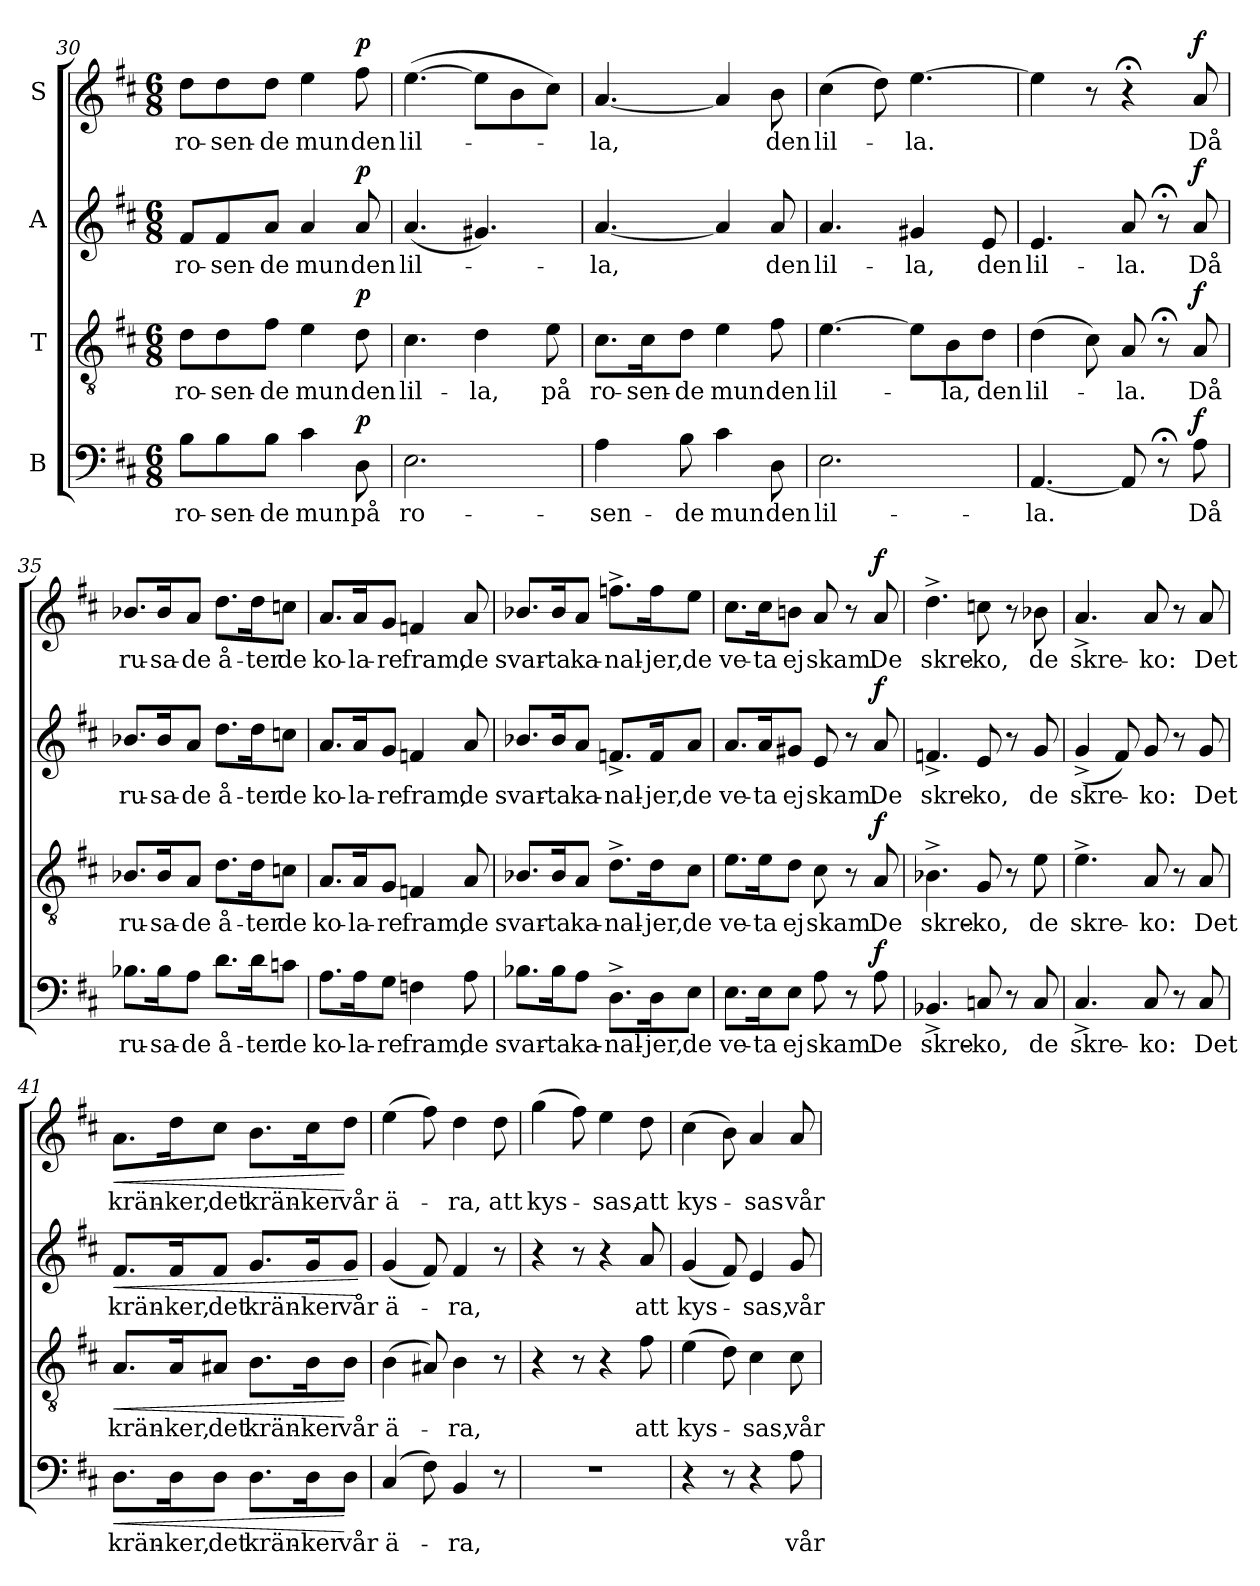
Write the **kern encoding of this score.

**kern	**text	**dynam	**kern	**text	**dynam	**kern	**text	**dynam	**kern	**text	**dynam
*part4	*part4	*part4	*part3	*part3	*part3	*part2	*part2	*part2	*part1	*part1	*part1
*staff4	*staff4	*staff4	*staff3	*staff3	*staff3	*staff2	*staff2	*staff2	*staff1	*staff1	*staff1
*I"B	*	*	*I"T	*	*	*I"A	*	*	*I"S	*	*
*clefF4	*	*	*clefGv2	*	*	*clefG2	*	*	*clefG2	*	*
*k[f#c#]	*	*	*k[f#c#]	*	*	*k[f#c#]	*	*	*k[f#c#]	*	*
*D:	*	*	*D:	*	*	*D:	*	*	*D:	*	*
*M6/8	*	*	*M6/8	*	*	*M6/8	*	*	*M6/8	*	*
=30	=30	=30	=30	=30	=30	=30	=30	=30	=30	=30	=30
!	!LO:LY:b	!	!	!LO:LY:b	!	!	!LO:LY:b	!	!	!LO:LY:b	!
8B\L	ro-	.	8d\L	ro-	.	8f#/L	ro-	.	8dd\L	ro-	.
!	!LO:LY:b	!	!	!LO:LY:b	!	!	!LO:LY:b	!	!	!LO:LY:b	!
8B\	-sen-	.	8d\	-sen-	.	8f#/	-sen-	.	8dd\	-sen-	.
!	!LO:LY:b	!	!	!LO:LY:b	!	!	!LO:LY:b	!	!	!LO:LY:b	!
8B\J	-de	.	8f#\J	-de	.	8a/J	-de	.	8dd\J	-de	.
!	!LO:LY:b	!	!	!LO:LY:b	!	!	!LO:LY:b	!	!	!LO:LY:b	!
4c#\	mun	.	4e\	mun	.	4a/	mun	.	4ee\	mun	.
!	!LO:LY:b	!LO:DY:a	!	!LO:LY:b	!LO:DY:a	!	!LO:LY:b	!LO:DY:a	!	!LO:LY:b	!LO:DY:a
8D\	på	p	8d\	den	p	8a/	den	p	8ff#\	den	p
=31	=31	=31	=31	=31	=31	=31	=31	=31	=31	=31	=31
!	!LO:LY:b	!	!	!LO:LY:b	!	!	!LO:LY:b	!	!	!LO:LY:b	!
2.E\	ro-	.	4.c#\	lil-	.	(<4.a/	lil-	.	(>[4.ee\	lil-	.
!	!	!	!	!LO:LY:b	!	!	!	!	!	!	!
.	.	.	4d\	-la,	.	4.g#X/)	.	.	8ee\L]	.	.
.	.	.	.	.	.	.	.	.	8b\	.	.
!	!	!	!	!LO:LY:b	!	!	!	!	!	!	!
.	.	.	8e\	på	.	.	.	.	8cc#\J)	.	.
=32	=32	=32	=32	=32	=32	=32	=32	=32	=32	=32	=32
!	!LO:LY:b	!	!	!LO:LY:b	!	!	!LO:LY:b	!	!	!LO:LY:b	!
4A\	-sen-	.	8.c#\L	ro-	.	[4.a/	-la,	.	[4.a/	-la,	.
!	!	!	!	!LO:LY:b	!	!	!	!	!	!	!
.	.	.	16c#\k	-sen-	.	.	.	.	.	.	.
!	!LO:LY:b	!	!	!LO:LY:b	!	!	!	!	!	!	!
8B\	-de	.	8d\J	-de	.	.	.	.	.	.	.
!	!LO:LY:b	!	!	!LO:LY:b	!	!	!	!	!	!	!
4c#\	mun	.	4e\	mun	.	4a/]	.	.	4a/]	.	.
!	!LO:LY:b	!	!	!LO:LY:b	!	!	!LO:LY:b	!	!	!LO:LY:b	!
8D\	den	.	8f#\	den	.	8a/	den	.	8b\	den	.
=33	=33	=33	=33	=33	=33	=33	=33	=33	=33	=33	=33
!	!LO:LY:b	!	!	!LO:LY:b	!	!	!LO:LY:b	!	!	!LO:LY:b	!
2.E\	lil-	.	[4.e\	lil-	.	4.a/	lil-	.	(>4cc#\	lil-	.
.	.	.	.	.	.	.	.	.	8dd\)	.	.
!	!	!	!	!	!	!	!LO:LY:b	!	!	!LO:LY:b	!
.	.	.	8e\L]	.	.	4g#X/	-la,	.	[4.ee\	-la.	.
!	!	!	!	!LO:LY:b	!	!	!	!	!	!	!
.	.	.	8B\	-la,	.	.	.	.	.	.	.
!	!	!	!	!LO:LY:b	!	!	!LO:LY:b	!	!	!	!
.	.	.	8d\J	den	.	8e/	den	.	.	.	.
=34	=34	=34	=34	=34	=34	=34	=34	=34	=34	=34	=34
!	!LO:LY:b	!	!	!LO:LY:b	!	!	!LO:LY:b	!	!	!	!
[4.AA/	-la.	.	(>4d\	lil-	.	4.e/	lil-	.	4ee\]	.	.
.	.	.	8c#\)	.	.	.	.	.	8r	.	.
!	!	!	!	!LO:LY:b	!	!	!LO:LY:b	!	!	!	!
8AA/]	.	.	8A/	-la.	.	8a/	-la.	.	4r;<	.	.
8r;<	.	.	8r;<	.	.	8r;<	.	.	.	.	.
!	!LO:LY:b	!LO:DY:a	!	!LO:LY:b	!LO:DY:a	!	!LO:LY:b	!LO:DY:a	!	!LO:LY:b	!LO:DY:a
8A\	Då	f	8A/	Då	f	8a/	Då	f	8a/	Då	f
!!LO:PB:g=z
=35	=35	=35	=35	=35	=35	=35	=35	=35	=35	=35	=35
!	!LO:LY:b	!	!	!LO:LY:b	!	!	!LO:LY:b	!	!	!LO:LY:b	!
8.B-X\L	ru-	.	8.B-X/L	ru-	.	8.b-X/L	ru-	.	8.b-X/L	ru-	.
!	!LO:LY:b	!	!	!LO:LY:b	!	!	!LO:LY:b	!	!	!LO:LY:b	!
16B-\k	-sa-	.	16B-/k	-sa-	.	16b-/k	-sa-	.	16b-/k	-sa-	.
!	!LO:LY:b	!	!	!LO:LY:b	!	!	!LO:LY:b	!	!	!LO:LY:b	!
8A\J	-de	.	8A/J	-de	.	8a/J	-de	.	8a/J	-de	.
!	!LO:LY:b	!	!	!LO:LY:b	!	!	!LO:LY:b	!	!	!LO:LY:b	!
8.d\L	å-	.	8.d\L	å-	.	8.dd\L	å-	.	8.dd\L	å-	.
!	!LO:LY:b	!	!	!LO:LY:b	!	!	!LO:LY:b	!	!	!LO:LY:b	!
16d\k	-ter	.	16d\k	-ter	.	16dd\k	-ter	.	16dd\k	-ter	.
!	!LO:LY:b	!	!	!LO:LY:b	!	!	!LO:LY:b	!	!	!LO:LY:b	!
8cn\J	de	.	8cn\J	de	.	8ccn\J	de	.	8ccn\J	de	.
=36	=36	=36	=36	=36	=36	=36	=36	=36	=36	=36	=36
!	!LO:LY:b	!	!	!LO:LY:b	!	!	!LO:LY:b	!	!	!LO:LY:b	!
8.A\L	ko-	.	8.A/L	ko-	.	8.a/L	ko-	.	8.a/L	ko-	.
!	!LO:LY:b	!	!	!LO:LY:b	!	!	!LO:LY:b	!	!	!LO:LY:b	!
16A\k	-la-	.	16A/k	-la-	.	16a/k	-la-	.	16a/k	-la-	.
!	!LO:LY:b	!	!	!LO:LY:b	!	!	!LO:LY:b	!	!	!LO:LY:b	!
8G\J	-re	.	8G/J	-re	.	8g/J	-re	.	8g/J	-re	.
!	!LO:LY:b	!	!	!LO:LY:b	!	!	!LO:LY:b	!	!	!LO:LY:b	!
4Fn\	fram,	.	4Fn/	fram,	.	4fn/	fram,	.	4fn/	fram,	.
!	!LO:LY:b	!	!	!LO:LY:b	!	!	!LO:LY:b	!	!	!LO:LY:b	!
8A\	de	.	8A/	de	.	8a/	de	.	8a/	de	.
=37	=37	=37	=37	=37	=37	=37	=37	=37	=37	=37	=37
!	!LO:LY:b	!	!	!LO:LY:b	!	!	!LO:LY:b	!	!	!LO:LY:b	!
8.B-X\L	svar-	.	8.B-X/L	svar-	.	8.b-X/L	svar-	.	8.b-X/L	svar-	.
!	!LO:LY:b	!	!	!LO:LY:b	!	!	!LO:LY:b	!	!	!LO:LY:b	!
16B-\k	-ta	.	16B-/k	-ta	.	16b-/k	-ta	.	16b-/k	-ta	.
!	!LO:LY:b	!	!	!LO:LY:b	!	!	!LO:LY:b	!	!	!LO:LY:b	!
8A\J	ka-	.	8A/J	ka-	.	8a/J	ka-	.	8a/J	ka-	.
!	!LO:LY:b	!	!	!LO:LY:b	!	!	!LO:LY:b	!	!	!LO:LY:b	!
8.D^>\L	-nal-	.	8.d^>\L	-nal-	.	8.fn^</L	-nal-	.	8.ffn^>\L	-nal-	.
!	!LO:LY:b	!	!	!LO:LY:b	!	!	!LO:LY:b	!	!	!LO:LY:b	!
16D\k	-jer,	.	16d\k	-jer,	.	16f/k	-jer,	.	16ff\k	-jer,	.
!	!LO:LY:b	!	!	!LO:LY:b	!	!	!LO:LY:b	!	!	!LO:LY:b	!
8E\J	de	.	8c#i\J	de	.	8a/J	de	.	8ee\J	de	.
=38	=38	=38	=38	=38	=38	=38	=38	=38	=38	=38	=38
!	!LO:LY:b	!	!	!LO:LY:b	!	!	!LO:LY:b	!	!	!LO:LY:b	!
8.E\L	ve-	.	8.e\L	ve-	.	8.a/L	ve-	.	8.cc#i\L	ve-	.
!	!LO:LY:b	!	!	!LO:LY:b	!	!	!LO:LY:b	!	!	!LO:LY:b	!
16E\k	-ta	.	16e\k	-ta	.	16a/k	-ta	.	16cc#\k	-ta	.
!	!LO:LY:b	!	!	!LO:LY:b	!	!	!LO:LY:b	!	!	!LO:LY:b	!
8E\J	ej	.	8d\J	ej	.	8g#X/J	ej	.	8bni\J	ej	.
!	!LO:LY:b	!	!	!LO:LY:b	!	!	!LO:LY:b	!	!	!LO:LY:b	!
8A\	skam.	.	8c#\	skam.	.	8e/	skam.	.	8a/	skam.	.
8r	.	.	8r	.	.	8r	.	.	8r	.	.
!	!LO:LY:b	!LO:DY:a	!	!LO:LY:b	!LO:DY:a	!	!LO:LY:b	!LO:DY:a	!	!LO:LY:b	!LO:DY:a
8A\	De	f	8A/	De	f	8a/	De	f	8a/	De	f
=39	=39	=39	=39	=39	=39	=39	=39	=39	=39	=39	=39
!	!LO:LY:b	!	!	!LO:LY:b	!	!	!LO:LY:b	!	!	!LO:LY:b	!
4.BB-X^</	skre-	.	4.B-X^>\	skre-	.	4.fn^</	skre-	.	4.dd^>\	skre-	.
!	!LO:LY:b	!	!	!LO:LY:b	!	!	!LO:LY:b	!	!	!LO:LY:b	!
8Cn/	-ko,	.	8G/	-ko,	.	8e/	-ko,	.	8ccn\	-ko,	.
8r	.	.	8r	.	.	8r	.	.	8r	.	.
!	!LO:LY:b	!	!	!LO:LY:b	!	!	!LO:LY:b	!	!	!LO:LY:b	!
8C/	de	.	8e\	de	.	8g/	de	.	8b-X\	de	.
!!LO:LB:g=z
=40	=40	=40	=40	=40	=40	=40	=40	=40	=40	=40	=40
!	!LO:LY:b	!	!	!LO:LY:b	!	!	!LO:LY:b	!	!	!LO:LY:b	!
4.C#i^</	skre-	.	4.e^>\	skre-	.	(<4g^</	skre-	.	4.a^</	skre-	.
.	.	.	.	.	.	8f#i/)	.	.	.	.	.
!	!LO:LY:b	!	!	!LO:LY:b	!	!	!LO:LY:b	!	!	!LO:LY:b	!
8C#/	-ko:	.	8A/	-ko:	.	8g/	-ko:	.	8a/	-ko:	.
8r	.	.	8r	.	.	8r	.	.	8r	.	.
!	!LO:LY:b	!	!	!LO:LY:b	!	!	!LO:LY:b	!	!	!LO:LY:b	!
8C#/	Det	.	8A/	Det	.	8g/	Det	.	8a/	Det	.
=41	=41	=41	=41	=41	=41	=41	=41	=41	=41	=41	=41
!	!LO:LY:b	!LO:HP:b	!	!LO:LY:b	!LO:HP:b	!	!LO:LY:b	!LO:HP:b	!	!LO:LY:b	!LO:HP:b
8.D\L	krän-	<	8.A/L	krän-	<	8.f#/L	krän-	<	8.a\L	krän-	<
!	!LO:LY:b	!	!	!LO:LY:b	!	!	!LO:LY:b	!	!	!LO:LY:b	!
16D\k	-ker,	.	16A/k	-ker,	.	16f#/k	-ker,	.	16dd\k	-ker,	.
!	!LO:LY:b	!	!	!LO:LY:b	!	!	!LO:LY:b	!	!	!LO:LY:b	!
8D\J	det	.	8A#X/J	det	.	8f#/J	det	.	8cc#\J	det	.
!	!LO:LY:b	!	!	!LO:LY:b	!	!	!LO:LY:b	!	!	!LO:LY:b	!
8.D\L	krän-	.	8.B\L	krän-	.	8.g/L	krän-	.	8.b\L	krän-	.
!	!LO:LY:b	!	!	!LO:LY:b	!	!	!LO:LY:b	!	!	!LO:LY:b	!
16D\k	-ker	.	16B\k	-ker	.	16g/k	-ker	.	16cc#\k	-ker	.
!	!LO:LY:b	!	!	!LO:LY:b	!	!	!LO:LY:b	!	!	!LO:LY:b	!
8D\J	vår	[	8B\J	vår	[	8g/J	vår	.	8dd\J	vår	[
.	.	.	.	.	.	.	.	[	.	.	.
=42	=42	=42	=42	=42	=42	=42	=42	=42	=42	=42	=42
!	!LO:LY:b	!	!	!LO:LY:b	!	!	!LO:LY:b	!	!	!LO:LY:b	!
(>4C#/	ä-	.	(>4B\	ä-	.	(<4g/	ä-	.	(>4ee\	ä-	.
8F#\)	.	.	8A#X/)	.	.	8f#/)	.	.	8ff#\)	.	.
!	!LO:LY:b	!	!	!LO:LY:b	!	!	!LO:LY:b	!	!	!LO:LY:b	!
4BB/	-ra,	.	4B\	-ra,	.	4f#/	-ra,	.	4dd\	-ra,	.
!	!	!	!	!	!	!	!	!	!	!LO:LY:b	!
8r	.	.	8r	.	.	8r	.	.	8dd\	att	.
=43	=43	=43	=43	=43	=43	=43	=43	=43	=43	=43	=43
!	!	!	!	!	!	!	!	!	!	!LO:LY:b	!
2.r	.	.	4r	.	.	4r	.	.	(>4gg\	kys-	.
.	.	.	8r	.	.	8r	.	.	8ff#\)	.	.
!	!	!	!	!	!	!	!	!	!	!LO:LY:b	!
.	.	.	4r	.	.	4r	.	.	4ee\	-sas,	.
!	!	!	!	!LO:LY:b	!	!	!LO:LY:b	!	!	!LO:LY:b	!
.	.	.	8f#\	att	.	8a/	att	.	8dd\	att	.
=44	=44	=44	=44	=44	=44	=44	=44	=44	=44	=44	=44
!	!	!	!	!LO:LY:b	!	!	!LO:LY:b	!	!	!LO:LY:b	!
4r	.	.	(>4e\	kys-	.	(<4g/	kys-	.	(>4cc#\	kys-	.
8r	.	.	8d\)	.	.	8f#/)	.	.	8b\)	.	.
!	!	!	!	!LO:LY:b	!	!	!LO:LY:b	!	!	!LO:LY:b	!
4r	.	.	4c#\	-sas,	.	4e/	-sas,	.	4a/	-sas	.
!	!LO:LY:b	!	!	!LO:LY:b	!	!	!LO:LY:b	!	!	!LO:LY:b	!
8A\	vår	.	8c#\	vår	.	8g/	vår	.	8a/	vår	.
=	=	=	=	=	=	=	=	=	=	=	=
*-	*-	*-	*-	*-	*-	*-	*-	*-	*-	*-	*-
